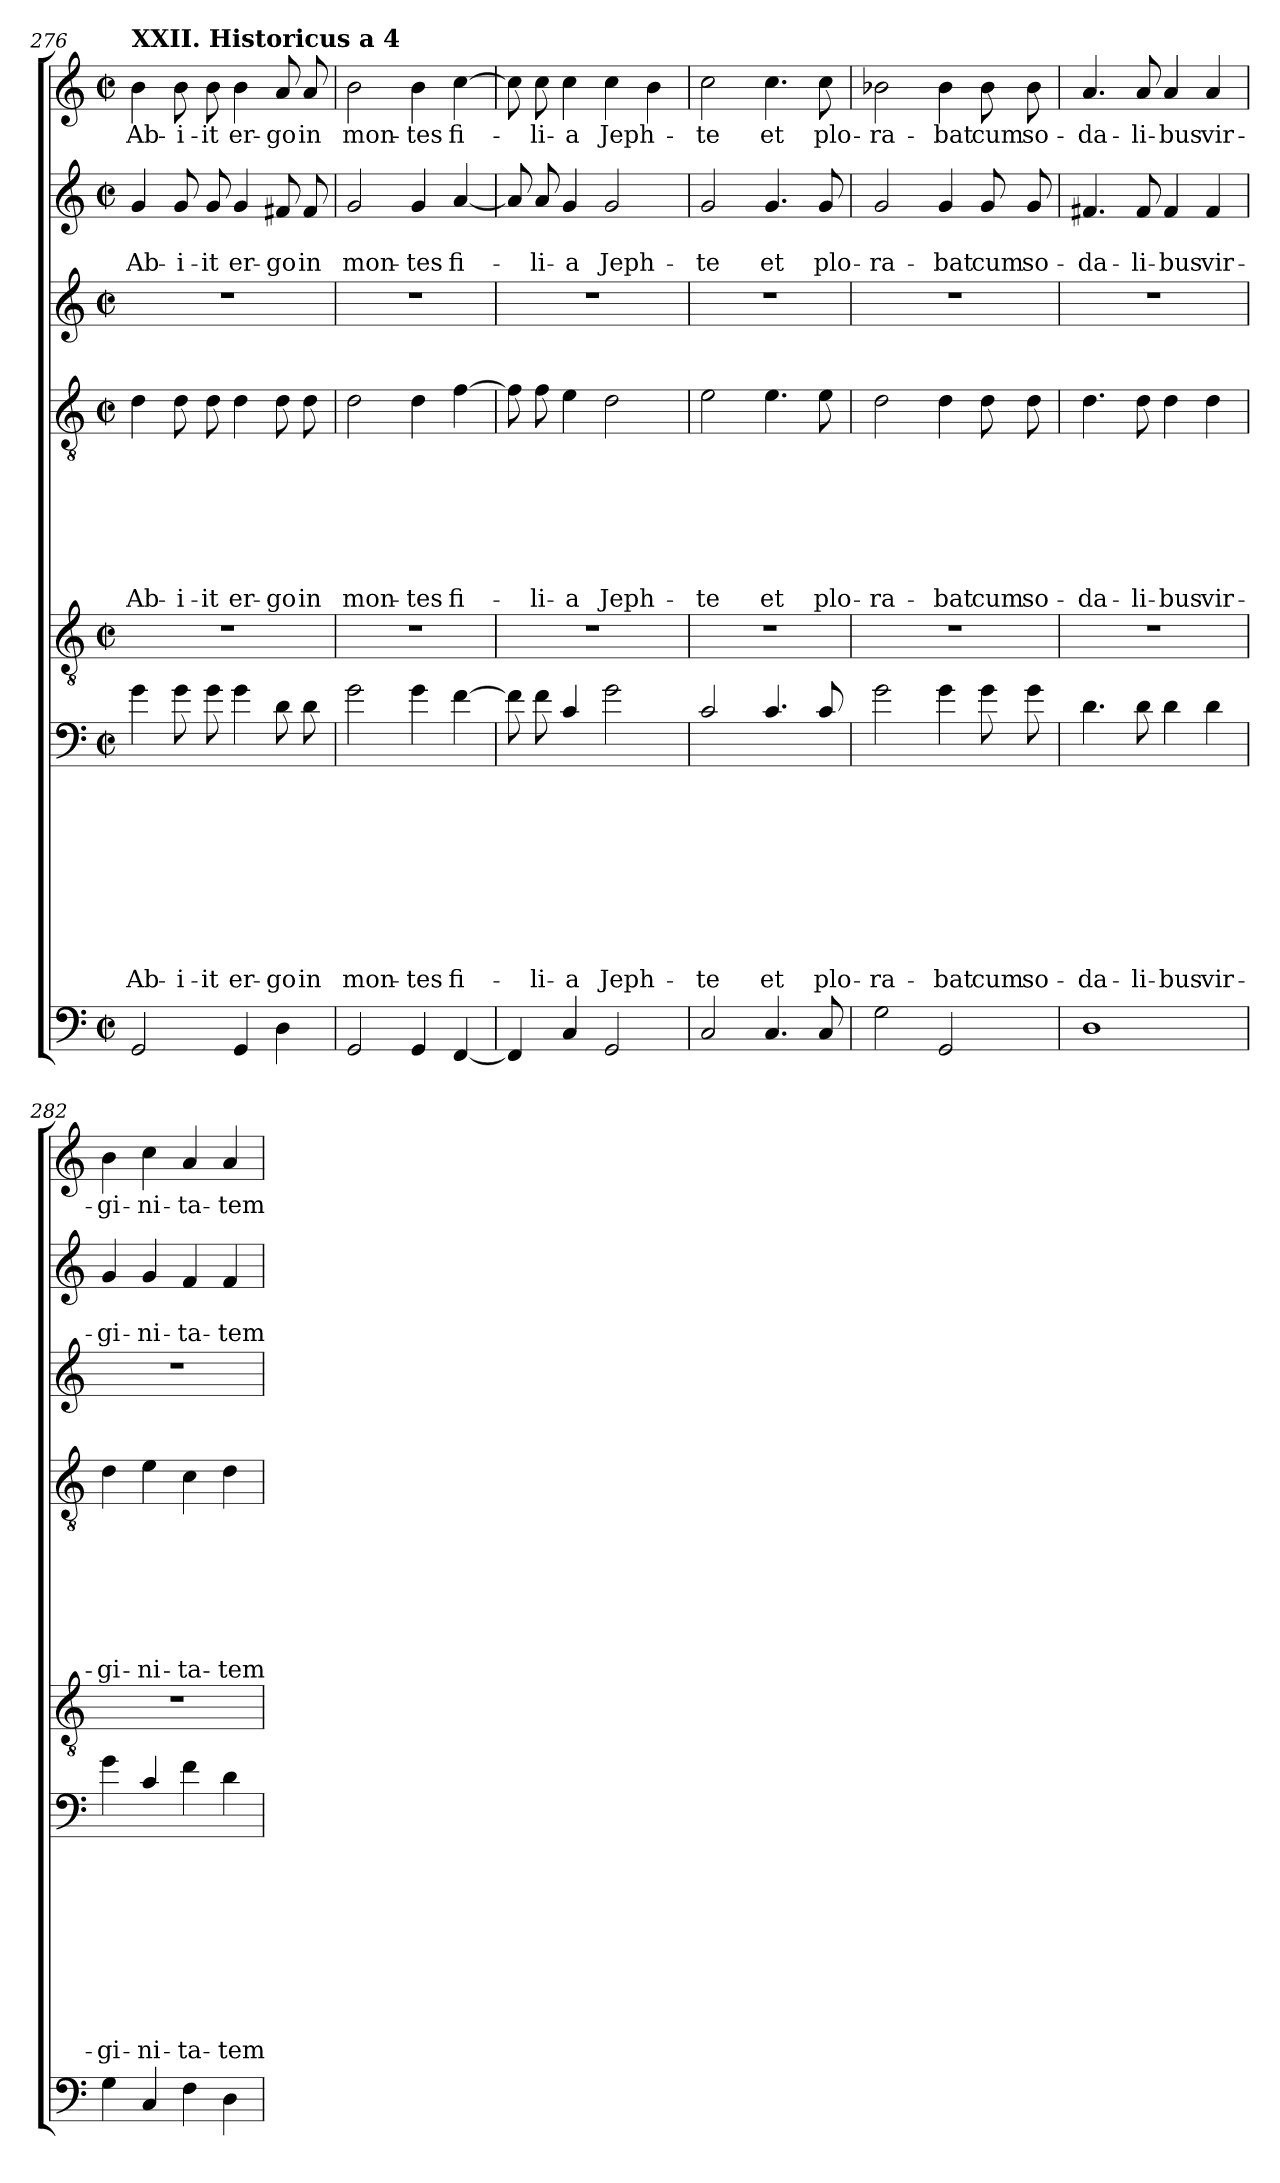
**kern	**kern	**text	**text	**text	**text	**text	**text	**text	**text	**text	**kern	**kern	**text	**text	**text	**text	**text	**text	**text	**kern	**kern	**text	**text	**kern	**text
*part7	*part6	*part6	*part6	*part6	*part6	*part6	*part6	*part6	*part6	*part6	*part5	*part4	*part4	*part4	*part4	*part4	*part4	*part4	*part4	*part3	*part2	*part2	*part2	*part1	*part1
*staff7	*staff6	*staff6	*staff6	*staff6	*staff6	*staff6	*staff6	*staff6	*staff6	*staff6	*staff5	*staff4	*staff4	*staff4	*staff4	*staff4	*staff4	*staff4	*staff4	*staff3	*staff2	*staff2	*staff2	*staff1	*staff1
!!LO:PB:g=z
*clefF4	*clefF4	*	*	*	*	*	*	*	*	*	*clefGv2	*clefGv2	*	*	*	*	*	*	*	*clefG2	*clefG2	*	*	*clefG2	*
*	*ITrd8c14	*	*	*	*	*	*	*	*	*	*	*	*	*	*	*	*	*	*	*	*	*	*	*	*
*k[]	*k[]	*	*	*	*	*	*	*	*	*	*k[]	*k[]	*	*	*	*	*	*	*	*k[]	*k[]	*	*	*k[]	*
*C:	*C:	*	*	*	*	*	*	*	*	*	*C:	*C:	*	*	*	*	*	*	*	*C:	*C:	*	*	*C:	*
*M2/2	*M2/2	*	*	*	*	*	*	*	*	*	*M2/2	*M2/2	*	*	*	*	*	*	*	*M2/2	*M2/2	*	*	*M2/2	*
*met(c|)	*met(c|)	*	*	*	*	*	*	*	*	*	*met(c|)	*met(c|)	*	*	*	*	*	*	*	*met(c|)	*met(c|)	*	*	*met(c|)	*
=276	=276	=276	=276	=276	=276	=276	=276	=276	=276	=276	=276	=276	=276	=276	=276	=276	=276	=276	=276	=276	=276	=276	=276	=276	=276
!	!	!	!	!	!	!	!	!	!	!	!	!	!	!	!	!	!	!	!	!	!	!	!	!LO:TX:a:B:t=XXII. Historicus a 4	!
!	!	!	!	!	!	!	!	!	!	!LO:LY:b	!	!	!	!	!	!	!	!	!LO:LY:b	!	!	!	!LO:LY:b	!	!LO:LY:b
2GG/	4G\	.	.	.	.	.	.	.	.	Ab-	1r	4d\	.	.	.	.	.	.	Ab-	1r	4g/	.	Ab-	4b\	Ab-
!	!	!	!	!	!	!	!	!	!	!LO:LY:b	!	!	!	!	!	!	!	!	!LO:LY:b	!	!	!	!LO:LY:b	!	!LO:LY:b
.	8G\	.	.	.	.	.	.	.	.	-i-	.	8d\	.	.	.	.	.	.	-i-	.	8g/	.	-i-	8b\	-i-
!	!	!	!	!	!	!	!	!	!	!LO:LY:b	!	!	!	!	!	!	!	!	!LO:LY:b	!	!	!	!LO:LY:b	!	!LO:LY:b
.	8G\	.	.	.	.	.	.	.	.	-it	.	8d\	.	.	.	.	.	.	-it	.	8g/	.	-it	8b\	-it
!	!	!	!	!	!	!	!	!	!	!LO:LY:b	!	!	!	!	!	!	!	!	!LO:LY:b	!	!	!	!LO:LY:b	!	!LO:LY:b
4GG/	4G\	.	.	.	.	.	.	.	.	er-	.	4d\	.	.	.	.	.	.	er-	.	4g/	.	er-	4b\	er-
!	!	!	!	!	!	!	!	!	!	!LO:LY:b	!	!	!	!	!	!	!	!	!LO:LY:b	!	!	!	!LO:LY:b	!	!LO:LY:b
4D\	8D\	.	.	.	.	.	.	.	.	-go	.	8d\	.	.	.	.	.	.	-go	.	8f#X/	.	-go	8a/	-go
!	!	!	!	!	!	!	!	!	!	!LO:LY:b	!	!	!	!	!	!	!	!	!LO:LY:b	!	!	!	!LO:LY:b	!	!LO:LY:b
.	8D\	.	.	.	.	.	.	.	.	in	.	8d\	.	.	.	.	.	.	in	.	8f#/	.	in	8a/	in
=277	=277	=277	=277	=277	=277	=277	=277	=277	=277	=277	=277	=277	=277	=277	=277	=277	=277	=277	=277	=277	=277	=277	=277	=277	=277
!	!	!	!	!	!	!	!	!	!	!LO:LY:b	!	!	!	!	!	!	!	!	!LO:LY:b	!	!	!	!LO:LY:b	!	!LO:LY:b
2GG/	2G\	.	.	.	.	.	.	.	.	mon-	1r	2d\	.	.	.	.	.	.	mon-	1r	2g/	.	mon-	2b\	mon-
!	!	!	!	!	!	!	!	!	!	!LO:LY:b	!	!	!	!	!	!	!	!	!LO:LY:b	!	!	!	!LO:LY:b	!	!LO:LY:b
4GG/	4G\	.	.	.	.	.	.	.	.	-tes	.	4d\	.	.	.	.	.	.	-tes	.	4g/	.	-tes	4b\	-tes
!	!	!	!	!	!	!	!	!	!	!LO:LY:b	!	!	!	!	!	!	!	!	!LO:LY:b	!	!	!	!LO:LY:b	!	!LO:LY:b
[4FF/	[4F\	.	.	.	.	.	.	.	.	fi-	.	[4f\	.	.	.	.	.	.	fi-	.	[4a/	.	fi-	[4cc\	fi-
=278	=278	=278	=278	=278	=278	=278	=278	=278	=278	=278	=278	=278	=278	=278	=278	=278	=278	=278	=278	=278	=278	=278	=278	=278	=278
4FF/]	8F\]	.	.	.	.	.	.	.	.	.	1r	8f\]	.	.	.	.	.	.	.	1r	8a/]	.	.	8cc\]	.
!	!	!	!	!	!	!	!	!	!	!LO:LY:b	!	!	!	!	!	!	!	!	!LO:LY:b	!	!	!	!LO:LY:b	!	!LO:LY:b
.	8F\	.	.	.	.	.	.	.	.	-li-	.	8f\	.	.	.	.	.	.	-li-	.	8a/	.	-li-	8cc\	-li-
!	!	!	!	!	!	!	!	!	!	!LO:LY:b	!	!	!	!	!	!	!	!	!LO:LY:b	!	!	!	!LO:LY:b	!	!LO:LY:b
4C/	4C/	.	.	.	.	.	.	.	.	-a	.	4e\	.	.	.	.	.	.	-a	.	4g/	.	-a	4cc\	-a
!	!	!	!	!	!	!	!	!	!	!LO:LY:b	!	!	!	!	!	!	!	!	!LO:LY:b	!	!	!	!LO:LY:b	!	!LO:LY:b
2GG/	2G\	.	.	.	.	.	.	.	.	Jeph-	.	2d\	.	.	.	.	.	.	Jeph-	.	2g/	.	Jeph-	4cc\	Jeph-
.	.	.	.	.	.	.	.	.	.	.	.	.	.	.	.	.	.	.	.	.	.	.	.	4b\	.
=279	=279	=279	=279	=279	=279	=279	=279	=279	=279	=279	=279	=279	=279	=279	=279	=279	=279	=279	=279	=279	=279	=279	=279	=279	=279
!	!	!	!	!	!	!	!	!	!	!LO:LY:b	!	!	!	!	!	!	!	!	!LO:LY:b	!	!	!	!LO:LY:b	!	!LO:LY:b
2C/	2C/	.	.	.	.	.	.	.	.	-te	1r	2e\	.	.	.	.	.	.	-te	1r	2g/	.	-te	2cc\	-te
!	!	!	!	!	!	!	!	!	!	!LO:LY:b	!	!	!	!	!	!	!	!	!LO:LY:b	!	!	!	!LO:LY:b	!	!LO:LY:b
4.C/	4.C/	.	.	.	.	.	.	.	.	et	.	4.e\	.	.	.	.	.	.	et	.	4.g/	.	et	4.cc\	et
!	!	!	!	!	!	!	!	!	!	!LO:LY:b	!	!	!	!	!	!	!	!	!LO:LY:b	!	!	!	!LO:LY:b	!	!LO:LY:b
8C/	8C/	.	.	.	.	.	.	.	.	plo-	.	8e\	.	.	.	.	.	.	plo-	.	8g/	.	plo-	8cc\	plo-
=280	=280	=280	=280	=280	=280	=280	=280	=280	=280	=280	=280	=280	=280	=280	=280	=280	=280	=280	=280	=280	=280	=280	=280	=280	=280
!	!	!	!	!	!	!	!	!	!	!LO:LY:b	!	!	!	!	!	!	!	!	!LO:LY:b	!	!	!	!LO:LY:b	!	!LO:LY:b
2G\	2G\	.	.	.	.	.	.	.	.	-ra-	1r	2d\	.	.	.	.	.	.	-ra-	1r	2g/	.	-ra-	2b-X\	-ra-
!	!	!	!	!	!	!	!	!	!	!LO:LY:b	!	!	!	!	!	!	!	!	!LO:LY:b	!	!	!	!LO:LY:b	!	!LO:LY:b
2GG/	4G\	.	.	.	.	.	.	.	.	-bat	.	4d\	.	.	.	.	.	.	-bat	.	4g/	.	-bat	4b-\	-bat
!	!	!	!	!	!	!	!	!	!	!LO:LY:b	!	!	!	!	!	!	!	!	!LO:LY:b	!	!	!	!LO:LY:b	!	!LO:LY:b
.	8G\	.	.	.	.	.	.	.	.	cum	.	8d\	.	.	.	.	.	.	cum	.	8g/	.	cum	8b-\	cum
!	!	!	!	!	!	!	!	!	!	!LO:LY:b	!	!	!	!	!	!	!	!	!LO:LY:b	!	!	!	!LO:LY:b	!	!LO:LY:b
.	8G\	.	.	.	.	.	.	.	.	so-	.	8d\	.	.	.	.	.	.	so-	.	8g/	.	so-	8b-\	so-
!!LO:LB:g=z
=281	=281	=281	=281	=281	=281	=281	=281	=281	=281	=281	=281	=281	=281	=281	=281	=281	=281	=281	=281	=281	=281	=281	=281	=281	=281
!	!	!	!	!	!	!	!	!	!	!LO:LY:b	!	!	!	!	!	!	!	!	!LO:LY:b	!	!	!	!LO:LY:b	!	!LO:LY:b
1D	4.D\	.	.	.	.	.	.	.	.	-da-	1r	4.d\	.	.	.	.	.	.	-da-	1r	4.f#X/	.	-da-	4.a/	-da-
!	!	!	!	!	!	!	!	!	!	!LO:LY:b	!	!	!	!	!	!	!	!	!LO:LY:b	!	!	!	!LO:LY:b	!	!LO:LY:b
.	8D\	.	.	.	.	.	.	.	.	-li-	.	8d\	.	.	.	.	.	.	-li-	.	8f#/	.	-li-	8a/	-li-
!	!	!	!	!	!	!	!	!	!	!LO:LY:b	!	!	!	!	!	!	!	!	!LO:LY:b	!	!	!	!LO:LY:b	!	!LO:LY:b
.	4D\	.	.	.	.	.	.	.	.	-bus	.	4d\	.	.	.	.	.	.	-bus	.	4f#/	.	-bus	4a/	-bus
!	!	!	!	!	!	!	!	!	!	!LO:LY:b	!	!	!	!	!	!	!	!	!LO:LY:b	!	!	!	!LO:LY:b	!	!LO:LY:b
.	4D\	.	.	.	.	.	.	.	.	vir-	.	4d\	.	.	.	.	.	.	vir-	.	4f#/	.	vir-	4a/	vir-
=282	=282	=282	=282	=282	=282	=282	=282	=282	=282	=282	=282	=282	=282	=282	=282	=282	=282	=282	=282	=282	=282	=282	=282	=282	=282
!	!	!	!	!	!	!	!	!	!	!LO:LY:b	!	!	!	!	!	!	!	!	!LO:LY:b	!	!	!	!LO:LY:b	!	!LO:LY:b
4G\	4G\	.	.	.	.	.	.	.	.	-gi-	1r	4d\	.	.	.	.	.	.	-gi-	1r	4g/	.	-gi-	4b\	-gi-
!	!	!	!	!	!	!	!	!	!	!LO:LY:b	!	!	!	!	!	!	!	!	!LO:LY:b	!	!	!	!LO:LY:b	!	!LO:LY:b
4C/	4C/	.	.	.	.	.	.	.	.	-ni-	.	4e\	.	.	.	.	.	.	-ni-	.	4g/	.	-ni-	4cc\	-ni-
!	!	!	!	!	!	!	!	!	!	!LO:LY:b	!	!	!	!	!	!	!	!	!LO:LY:b	!	!	!	!LO:LY:b	!	!LO:LY:b
4F\	4F\	.	.	.	.	.	.	.	.	-ta-	.	4c\	.	.	.	.	.	.	-ta-	.	4f/	.	-ta-	4a/	-ta-
!	!	!	!	!	!	!	!	!	!	!LO:LY:b	!	!	!	!	!	!	!	!	!LO:LY:b	!	!	!	!LO:LY:b	!	!LO:LY:b
4D\	4D\	.	.	.	.	.	.	.	.	-tem	.	4d\	.	.	.	.	.	.	-tem	.	4f/	.	-tem	4a/	-tem
=	=	=	=	=	=	=	=	=	=	=	=	=	=	=	=	=	=	=	=	=	=	=	=	=	=
*-	*-	*-	*-	*-	*-	*-	*-	*-	*-	*-	*-	*-	*-	*-	*-	*-	*-	*-	*-	*-	*-	*-	*-	*-	*-
